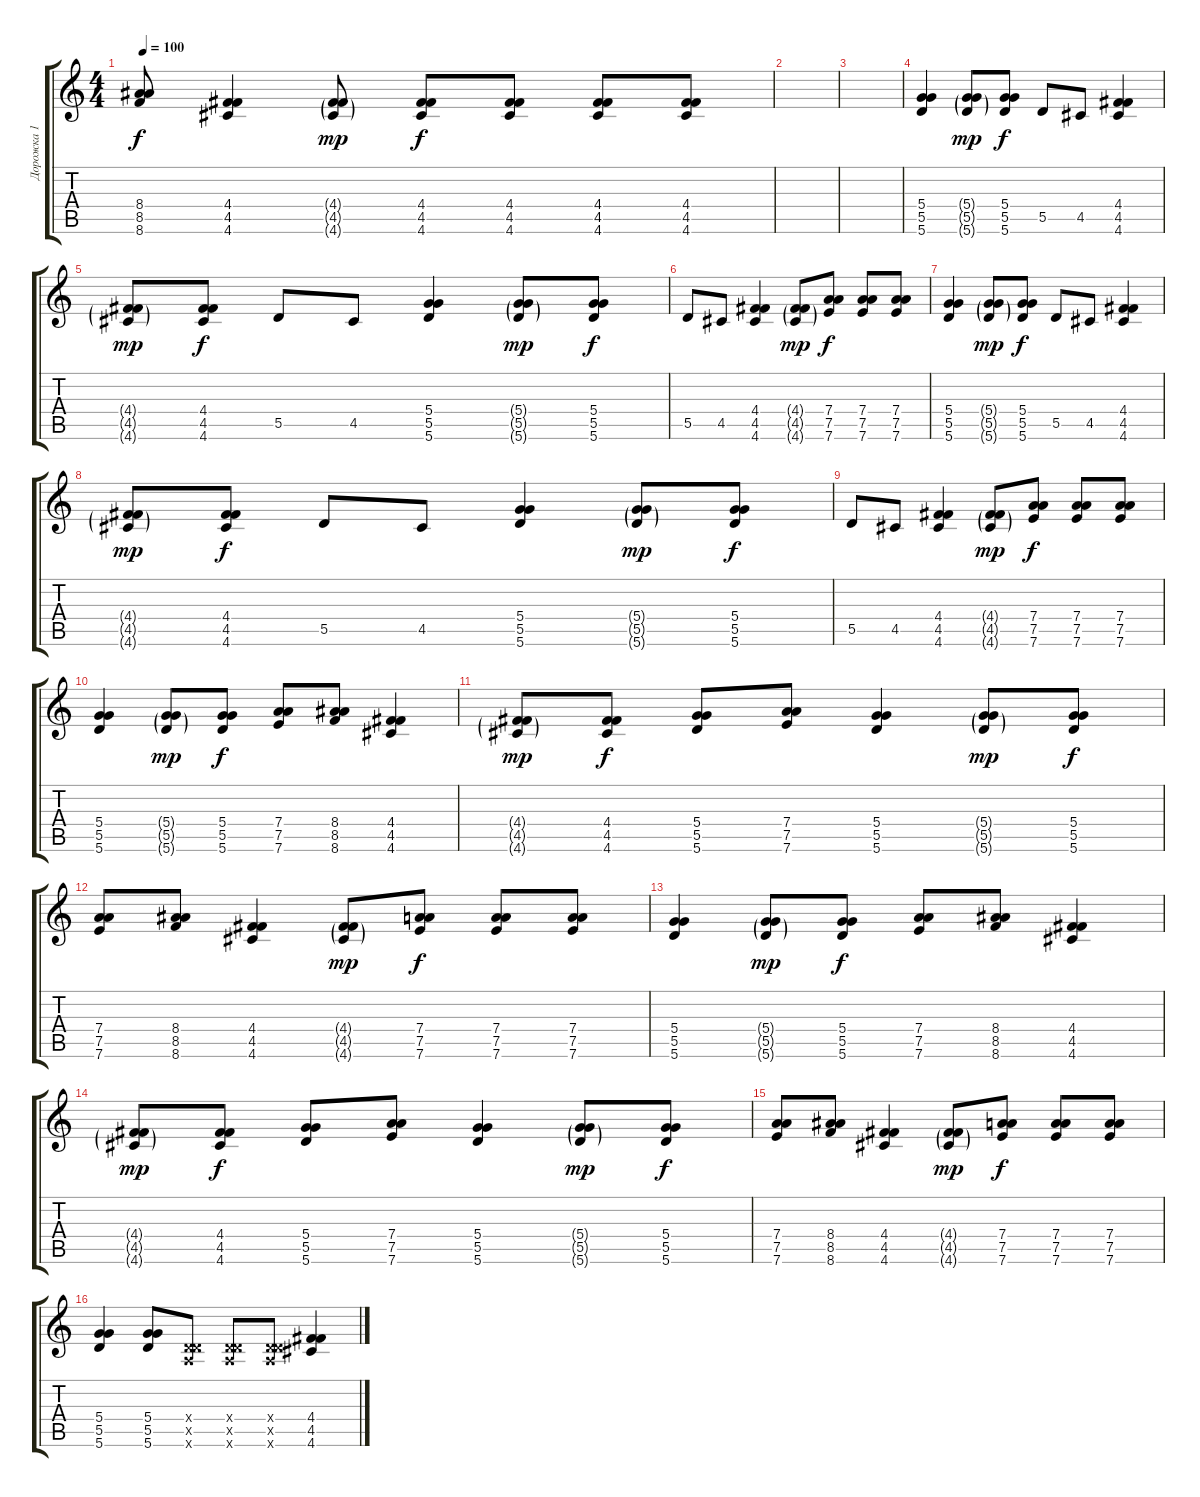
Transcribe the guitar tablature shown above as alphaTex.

\track ("Дорожка 1" "Дорожка 1") {instrument distortionguitar}
\staff {score tabs}
\tuning (E4 B3 G3 D3 A2 D3) {hide}
\ts (4 4)
\tempo 100
\clef g2
\ks c
(8.4 8.5 8.6).8{dy f} (4.4 4.5 4.6).4 (4.4{g} 4.5{g} 4.6{g}).8{dy mp} (4.4 4.5 4.6).8{dy f} (4.4 4.5 4.6).8 (4.4 4.5 4.6).8 (4.4 4.5 4.6).8 |
|
|
(5.4 5.5 5.6).4 (5.4{g} 5.5{g} 5.6{g}).8{dy mp} (5.4 5.5 5.6).8{dy f} 5.5.8 4.5.8 (4.4 4.5 4.6).4 |
(4.4{g} 4.5{g} 4.6{g}).8{dy mp} (4.4 4.5 4.6).8{dy f} 5.5.8 4.5.8 (5.4 5.5 5.6).4 (5.4{g} 5.5{g} 5.6{g}).8{dy mp} (5.4 5.5 5.6).8{dy f} |
5.5.8 4.5.8 (4.4 4.5 4.6).4 (4.4{g} 4.5{g} 4.6{g}).8{dy mp} (7.4 7.5 7.6).8{dy f} (7.4 7.5 7.6).8 (7.4 7.5 7.6).8 |
(5.4 5.5 5.6).4 (5.4{g} 5.5{g} 5.6{g}).8{dy mp} (5.4 5.5 5.6).8{dy f} 5.5.8 4.5.8 (4.4 4.5 4.6).4 |
(4.4{g} 4.5{g} 4.6{g}).8{dy mp} (4.4 4.5 4.6).8{dy f} 5.5.8 4.5.8 (5.4 5.5 5.6).4 (5.4{g} 5.5{g} 5.6{g}).8{dy mp} (5.4 5.5 5.6).8{dy f} |
5.5.8 4.5.8 (4.4 4.5 4.6).4 (4.4{g} 4.5{g} 4.6{g}).8{dy mp} (7.4 7.5 7.6).8{dy f} (7.4 7.5 7.6).8 (7.4 7.5 7.6).8 |
(5.4 5.5 5.6).4 (5.4{g} 5.5{g} 5.6{g}).8{dy mp} (5.4 5.5 5.6).8{dy f} (7.4 7.5 7.6).8 (8.4 8.5 8.6).8 (4.4 4.5 4.6).4 |
(4.4{g} 4.5{g} 4.6{g}).8{dy mp} (4.4 4.5 4.6).8{dy f} (5.4 5.5 5.6).8 (7.4 7.5 7.6).8 (5.4 5.5 5.6).4 (5.4{g} 5.5{g} 5.6{g}).8{dy mp} (5.4 5.5 5.6).8{dy f} |
(7.4 7.5 7.6).8 (8.4 8.5 8.6).8 (4.4 4.5 4.6).4 (4.4{g} 4.5{g} 4.6{g}).8{dy mp} (7.4 7.5 7.6).8{dy f} (7.4 7.5 7.6).8 (7.4 7.5 7.6).8 |
(5.4 5.5 5.6).4 (5.4{g} 5.5{g} 5.6{g}).8{dy mp} (5.4 5.5 5.6).8{dy f} (7.4 7.5 7.6).8 (8.4 8.5 8.6).8 (4.4 4.5 4.6).4 |
(4.4{g} 4.5{g} 4.6{g}).8{dy mp} (4.4 4.5 4.6).8{dy f} (5.4 5.5 5.6).8 (7.4 7.5 7.6).8 (5.4 5.5 5.6).4 (5.4{g} 5.5{g} 5.6{g}).8{dy mp} (5.4 5.5 5.6).8{dy f} |
(7.4 7.5 7.6).8 (8.4 8.5 8.6).8 (4.4 4.5 4.6).4 (4.4{g} 4.5{g} 4.6{g}).8{dy mp} (7.4 7.5 7.6).8{dy f} (7.4 7.5 7.6).8 (7.4 7.5 7.6).8 |
(5.4 5.5 5.6).4 (5.4 5.5 5.6).8 (0.4{x} 0.5{x} 0.6{x}).8 (0.4{x} 0.5{x} 0.6{x}).8 (0.4{x} 0.5{x} 0.6{x}).8 (4.4 4.5 4.6).4
